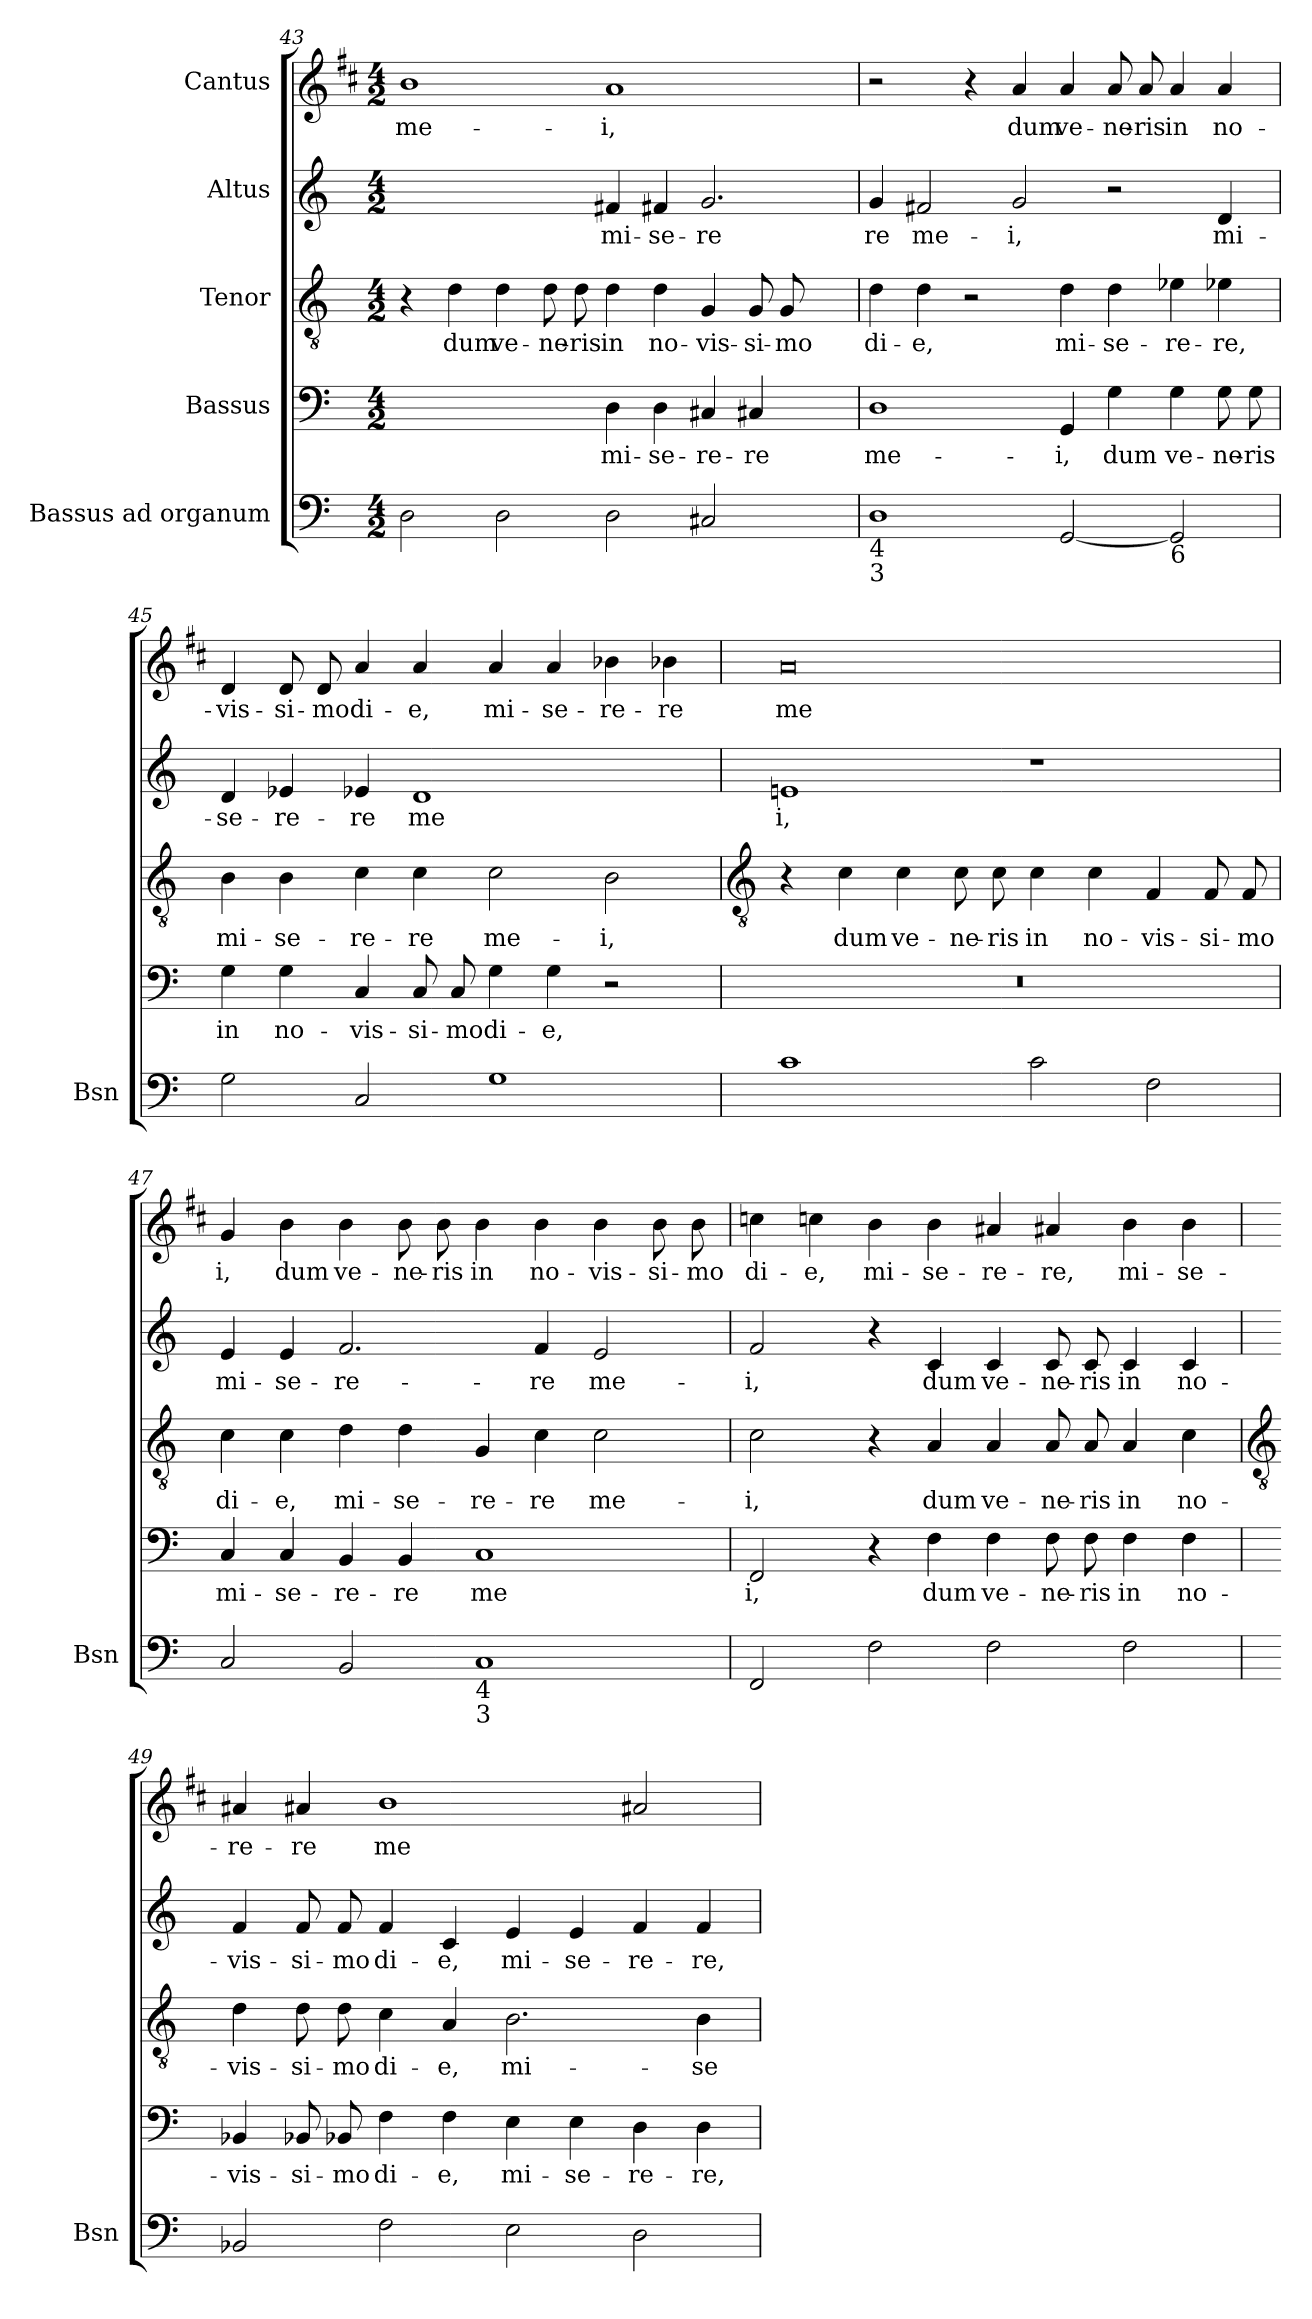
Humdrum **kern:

**kern	**kern	**text	**kern	**text	**kern	**text	**kern	**text
*part5	*part4	*part4	*part3	*part3	*part2	*part2	*part1	*part1
*staff5	*staff4	*staff4	*staff3	*staff3	*staff2	*staff2	*staff1	*staff1
*I"Bassus ad organum	*I"Bassus	*	*I"Tenor	*	*I"Altus	*	*I"Cantus	*
*I'Bsn	*	*	*	*	*	*	*	*
!!LO:LB:g=z
*clefF4	*clefF4	*	*clefGv2	*	*clefG2	*	*clefG2	*
*	*	*	*	*	*	*	*ITrd1c2	*
*k[]	*k[]	*	*k[]	*	*k[]	*	*k[]	*
*C:	*C:	*	*C:	*	*C:	*	*C:	*
*M4/2	*M4/2	*	*M4/2	*	*M4/2	*	*M4/2	*
=43	=43	=43	=43	=43	=43	=43	=43	=43
!	!	!	!	!	!	!	!	!LO:LY:b
2D	2.Dyy_	.	4r	.	2.f#yy_	.	1a	me-
!	!	!	!	!LO:LY:b	!	!	!	!
.	.	.	4d	dum	.	.	.	.
!	!	!	!	!LO:LY:b	!	!	!	!
2D	.	.	4d	ve-	.	.	.	.
!	!	!	!	!LO:LY:b	!	!	!	!
.	4Dyy]	.	8d	-ne-	4f#yy]	.	.	.
!	!	!	!	!LO:LY:b	!	!	!	!
.	.	.	8d	-ris	.	.	.	.
!	!	!LO:LY:b	!	!LO:LY:b	!	!LO:LY:b	!	!LO:LY:b
2D	4D	mi-	4d	in	4f#X	mi-	1g	-i,
!	!	!LO:LY:b	!	!LO:LY:b	!	!LO:LY:b	!	!
.	4D	-se-	4d	no-	4f#X	-se-	.	.
!	!	!LO:LY:b	!	!LO:LY:b	!	!LO:LY:b	!	!
2C#X	4C#X	-re-	4G	-vis-	2.g	-re	.	.
!	!	!LO:LY:b	!	!LO:LY:b	!	!	!	!
.	4C#X	-re	8G	-si-	.	.	.	.
!	!	!	!	!LO:LY:b	!	!	!	!
.	.	.	8G	-mo	.	.	.	.
4ryy	4ryy	.	4ryy	.	.	.	4ryy	.
=44	=44	=44	=44	=44	=44	=44	=44	=44
!LO:TX:b:t=4	!	!	!	!	!	!	!	!
!LO:TX:b:t=3	!	!	!	!	!	!	!	!
!	!	!LO:LY:b	!	!LO:LY:b	!	!LO:LY:b	!	!
1D	1D	me-	4d	di-	4g	re	2r	.
!	!	!	!	!LO:LY:b	!	!LO:LY:b	!	!
.	.	.	4d	-e,	2f#X	me-	.	.
.	.	.	2r	.	.	.	4r	.
!	!	!	!	!	!	!LO:LY:b	!	!LO:LY:b
.	.	.	.	.	2g	-i,	4g	dum
!	!	!LO:LY:b	!	!LO:LY:b	!	!	!	!LO:LY:b
[2GG	4GG	-i,	4d	mi-	.	.	4g	ve-
!	!	!LO:LY:b	!	!LO:LY:b	!	!	!	!LO:LY:b
.	4G	dum	4d	-se-	2r	.	8g	-ne-
!	!	!	!	!	!	!	!	!LO:LY:b
.	.	.	.	.	.	.	8g	-ris
!LO:TX:b:t=6	!	!	!	!	!	!	!	!
!	!	!LO:LY:b	!	!LO:LY:b	!	!	!	!LO:LY:b
2GG]	4G	ve-	4e-X	-re-	.	.	4g	in
!	!	!LO:LY:b	!	!LO:LY:b	!	!LO:LY:b	!	!LO:LY:b
.	8G	-ne-	4e-X	-re,	4d	mi-	4g	no-
!	!	!LO:LY:b	!	!	!	!	!	!
.	8G	-ris	.	.	.	.	.	.
!!LO:LB:g=z
=45	=45	=45	=45	=45	=45	=45	=45	=45
!	!	!LO:LY:b	!	!LO:LY:b	!	!LO:LY:b	!	!LO:LY:b
2G	4G	in	4B	mi-	4d	-se-	4c	-vis-
!	!	!LO:LY:b	!	!LO:LY:b	!	!LO:LY:b	!	!LO:LY:b
.	4G	no-	4B	-se-	4e-X	-re-	8c	-si-
!	!	!	!	!	!	!	!	!LO:LY:b
.	.	.	.	.	.	.	8c	-mo
!	!	!LO:LY:b	!	!LO:LY:b	!	!LO:LY:b	!	!LO:LY:b
2C	4C	-vis-	4c	-re-	4e-X	-re	4g	di-
!	!	!LO:LY:b	!	!LO:LY:b	!	!LO:LY:b	!	!LO:LY:b
.	8C	-si-	4c	-re	1d	me	4g	-e,
!	!	!LO:LY:b	!	!	!	!	!	!
.	8C	-mo	.	.	.	.	.	.
!	!	!LO:LY:b	!	!LO:LY:b	!	!	!	!LO:LY:b
1G	4G	di-	2c	me-	.	.	4g	mi-
!	!	!LO:LY:b	!	!	!	!	!	!LO:LY:b
.	4G	-e,	.	.	.	.	4g	-se-
!	!	!	!	!LO:LY:b	!	!	!	!LO:LY:b
.	2r	.	2B	-i,	.	.	4a-X	-re-
!	!	!	!	!	!	!	!	!LO:LY:b
.	.	.	.	.	4ryy	.	4a-X	-re
!!LO:LB:g=z
=46	=46	=46	=46	=46	=46	=46	=46	=46
*	*	*	*clefGv2	*	*	*	*	*
!	!	!	!	!	!	!LO:LY:b	!	!LO:LY:b
1c	0r	.	4r	.	1en	i,	0g	me
!	!	!	!	!LO:LY:b	!	!	!	!
.	.	.	4c	dum	.	.	.	.
!	!	!	!	!LO:LY:b	!	!	!	!
.	.	.	4c	ve-	.	.	.	.
!	!	!	!	!LO:LY:b	!	!	!	!
.	.	.	8c	-ne-	.	.	.	.
!	!	!	!	!LO:LY:b	!	!	!	!
.	.	.	8c	-ris	.	.	.	.
!	!	!	!	!LO:LY:b	!	!	!	!
2c	.	.	4c	in	1r	.	.	.
!	!	!	!	!LO:LY:b	!	!	!	!
.	.	.	4c	no-	.	.	.	.
!	!	!	!	!LO:LY:b	!	!	!	!
2F	.	.	4F	-vis-	.	.	.	.
!	!	!	!	!LO:LY:b	!	!	!	!
.	.	.	8F	-si-	.	.	.	.
!	!	!	!	!LO:LY:b	!	!	!	!
.	.	.	8F	-mo	.	.	.	.
=47	=47	=47	=47	=47	=47	=47	=47	=47
!	!	!LO:LY:b	!	!LO:LY:b	!	!LO:LY:b	!	!LO:LY:b
2C	4C	mi-	4c	di-	4e	mi-	4f	i,
!	!	!LO:LY:b	!	!LO:LY:b	!	!LO:LY:b	!	!LO:LY:b
.	4C	-se-	4c	-e,	4e	-se-	4a	dum
!	!	!LO:LY:b	!	!LO:LY:b	!	!LO:LY:b	!	!LO:LY:b
2BB	4BB	-re-	4d	mi-	2.f	-re-	4a	ve-
!	!	!LO:LY:b	!	!LO:LY:b	!	!	!	!LO:LY:b
.	4BB	-re	4d	-se-	.	.	8a	-ne-
!	!	!	!	!	!	!	!	!LO:LY:b
.	.	.	.	.	.	.	8a	-ris
!LO:TX:b:t=4	!	!	!	!	!	!	!	!
!LO:TX:b:t=3	!	!	!	!	!	!	!	!
!	!	!LO:LY:b	!	!LO:LY:b	!	!	!	!LO:LY:b
1C	1C	me	4G	-re-	.	.	4a	in
!	!	!	!	!LO:LY:b	!	!LO:LY:b	!	!LO:LY:b
.	.	.	4c	-re	4f	-re	4a	no-
!	!	!	!	!LO:LY:b	!	!LO:LY:b	!	!LO:LY:b
.	.	.	2c	me-	2e	me-	4a	-vis-
!	!	!	!	!	!	!	!	!LO:LY:b
.	.	.	.	.	.	.	8a	-si-
!	!	!	!	!	!	!	!	!LO:LY:b
.	.	.	.	.	.	.	8a	-mo
!!LO:LB:g=z
=48	=48	=48	=48	=48	=48	=48	=48	=48
!	!	!LO:LY:b	!	!LO:LY:b	!	!LO:LY:b	!	!LO:LY:b
2FF	2FF	i,	2c	-i,	2f	-i,	4b-X	di-
!	!	!	!	!	!	!	!	!LO:LY:b
.	.	.	.	.	.	.	4b-X	-e,
!	!	!	!	!	!	!	!	!LO:LY:b
2F	4r	.	4r	.	4r	.	4a	mi-
!	!	!LO:LY:b	!	!LO:LY:b	!	!LO:LY:b	!	!LO:LY:b
.	4F	dum	4A	dum	4c	dum	4a	-se-
!	!	!LO:LY:b	!	!LO:LY:b	!	!LO:LY:b	!	!LO:LY:b
2F	4F	ve-	4A	ve-	4c	ve-	4g#X	-re-
!	!	!LO:LY:b	!	!LO:LY:b	!	!LO:LY:b	!	!LO:LY:b
.	8F	-ne-	8A	-ne-	8c	-ne-	4g#X	-re,
!	!	!LO:LY:b	!	!LO:LY:b	!	!LO:LY:b	!	!
.	8F	-ris	8A	-ris	8c	-ris	.	.
!	!	!LO:LY:b	!	!LO:LY:b	!	!LO:LY:b	!	!LO:LY:b
2F	4F	in	4A	in	4c	in	4a	mi-
!	!	!LO:LY:b	!	!LO:LY:b	!	!LO:LY:b	!	!LO:LY:b
.	4F	no-	4c	no-	4c	no-	4a	-se-
!!LO:LB:g=z
=49	=49	=49	=49	=49	=49	=49	=49	=49
*	*	*	*clefGv2	*	*	*	*	*
!	!	!LO:LY:b	!	!LO:LY:b	!	!LO:LY:b	!	!LO:LY:b
2BB-X	4BB-X	-vis-	4d	-vis-	4f	-vis-	4g#X	-re-
!	!	!LO:LY:b	!	!LO:LY:b	!	!LO:LY:b	!	!LO:LY:b
.	8BB-X	-si-	8d	-si-	8f	-si-	4g#X	-re
!	!	!LO:LY:b	!	!LO:LY:b	!	!LO:LY:b	!	!
.	8BB-X	-mo	8d	-mo	8f	-mo	.	.
!	!	!LO:LY:b	!	!LO:LY:b	!	!LO:LY:b	!	!LO:LY:b
2F	4F	di-	4c	di-	4f	di-	1a	me
!	!	!LO:LY:b	!	!LO:LY:b	!	!LO:LY:b	!	!
.	4F	-e,	4A	-e,	4c	-e,	.	.
!	!	!LO:LY:b	!	!LO:LY:b	!	!LO:LY:b	!	!
2E	4E	mi-	2.B	mi-	4e	mi-	.	.
!	!	!LO:LY:b	!	!	!	!LO:LY:b	!	!
.	4E	-se-	.	.	4e	-se-	.	.
!	!	!LO:LY:b	!	!	!	!LO:LY:b	!	!
2D	4D	-re-	.	.	4f	-re-	2g#X	.
!	!	!LO:LY:b	!	!LO:LY:b	!	!LO:LY:b	!	!
.	4D	-re,	4B	-se-	4f	-re,	.	.
=	=	=	=	=	=	=	=	=
*-	*-	*-	*-	*-	*-	*-	*-	*-
